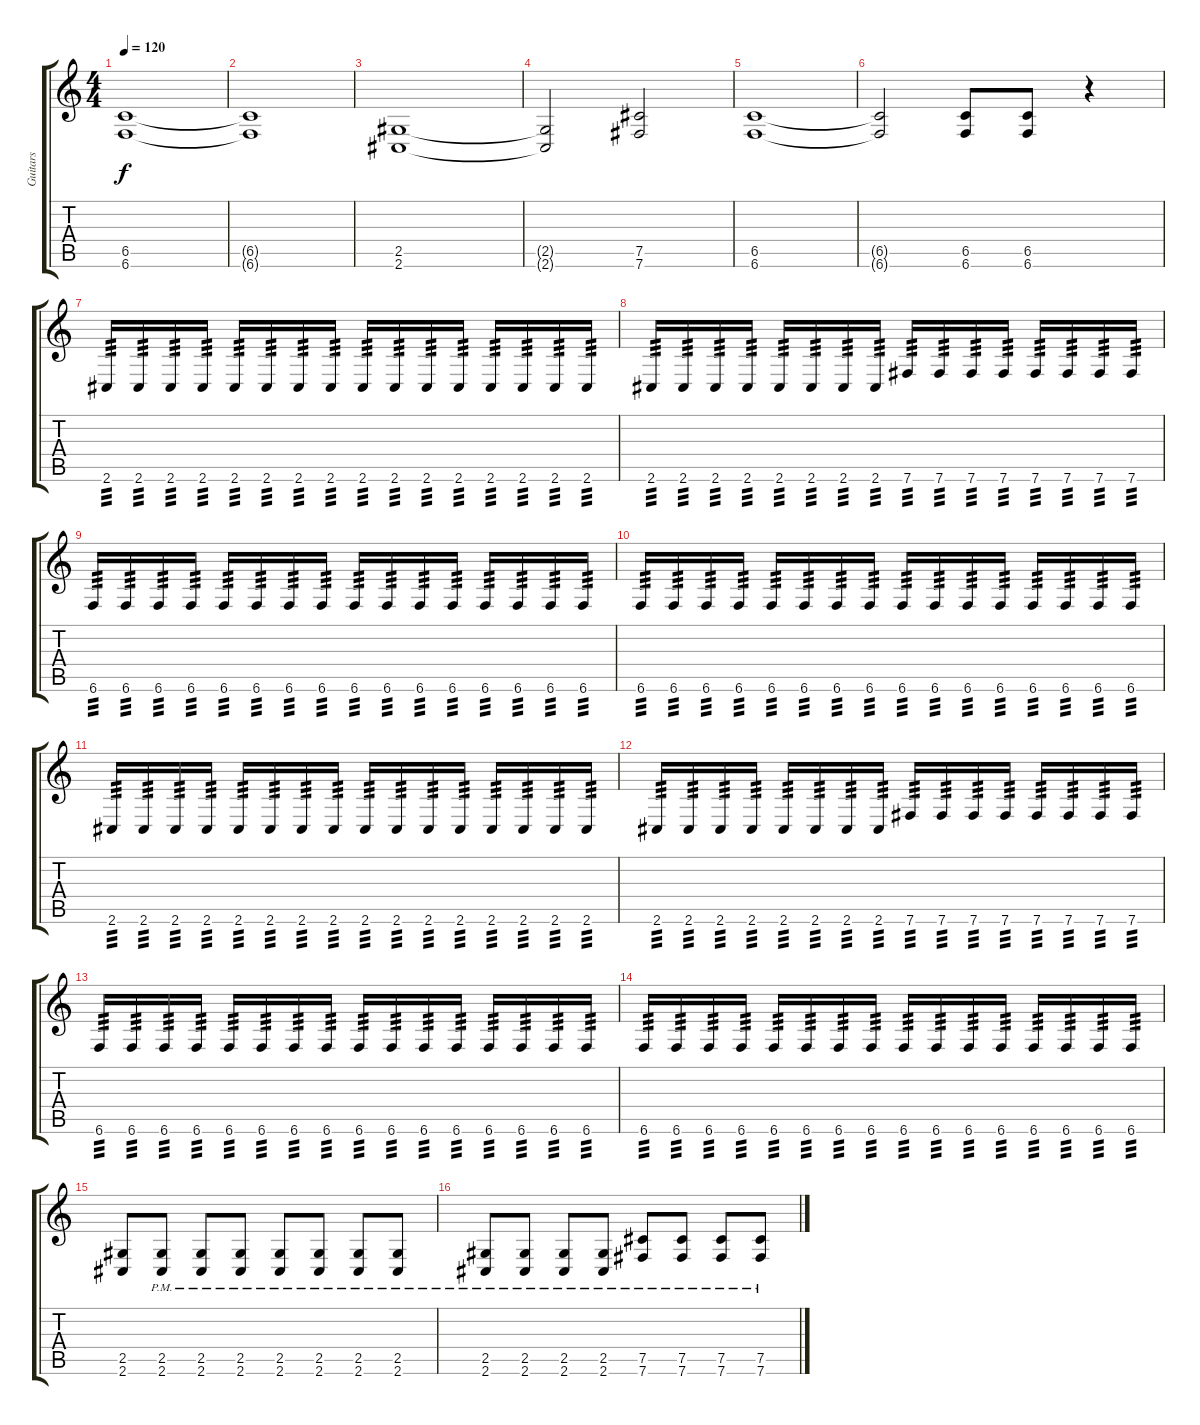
\track ("Guitars" "Guitars") {instrument overdrivenguitar}
\staff {score tabs}
\tuning (Db4 Ab3 E3 B2 Gb2 B1) {hide}
\ts (4 4)
\tempo 120
\clef g2
\ks c
(6.5 6.6).1{dy f} |
(6.5{t} 6.6{t}).1 |
(2.5 2.6).1 |
(2.5{t} 2.6{t}).2 (7.5 7.6).2 |
(6.5 6.6).1 |
(6.5{t} 6.6{t}).2 (6.5 6.6).8 (6.5 6.6).8 r.4 |
2.6.16{tp 3} 2.6.16{tp 3} 2.6.16{tp 3} 2.6.16{tp 3} 2.6.16{tp 3} 2.6.16{tp 3} 2.6.16{tp 3} 2.6.16{tp 3} 2.6.16{tp 3} 2.6.16{tp 3} 2.6.16{tp 3} 2.6.16{tp 3} 2.6.16{tp 3} 2.6.16{tp 3} 2.6.16{tp 3} 2.6.16{tp 3} |
2.6.16{tp 3} 2.6.16{tp 3} 2.6.16{tp 3} 2.6.16{tp 3} 2.6.16{tp 3} 2.6.16{tp 3} 2.6.16{tp 3} 2.6.16{tp 3} 7.6.16{tp 3} 7.6.16{tp 3} 7.6.16{tp 3} 7.6.16{tp 3} 7.6.16{tp 3} 7.6.16{tp 3} 7.6.16{tp 3} 7.6.16{tp 3} |
6.6.16{tp 3} 6.6.16{tp 3} 6.6.16{tp 3} 6.6.16{tp 3} 6.6.16{tp 3} 6.6.16{tp 3} 6.6.16{tp 3} 6.6.16{tp 3} 6.6.16{tp 3} 6.6.16{tp 3} 6.6.16{tp 3} 6.6.16{tp 3} 6.6.16{tp 3} 6.6.16{tp 3} 6.6.16{tp 3} 6.6.16{tp 3} |
6.6.16{tp 3} 6.6.16{tp 3} 6.6.16{tp 3} 6.6.16{tp 3} 6.6.16{tp 3} 6.6.16{tp 3} 6.6.16{tp 3} 6.6.16{tp 3} 6.6.16{tp 3} 6.6.16{tp 3} 6.6.16{tp 3} 6.6.16{tp 3} 6.6.16{tp 3} 6.6.16{tp 3} 6.6.16{tp 3} 6.6.16{tp 3} |
2.6.16{tp 3} 2.6.16{tp 3} 2.6.16{tp 3} 2.6.16{tp 3} 2.6.16{tp 3} 2.6.16{tp 3} 2.6.16{tp 3} 2.6.16{tp 3} 2.6.16{tp 3} 2.6.16{tp 3} 2.6.16{tp 3} 2.6.16{tp 3} 2.6.16{tp 3} 2.6.16{tp 3} 2.6.16{tp 3} 2.6.16{tp 3} |
2.6.16{tp 3} 2.6.16{tp 3} 2.6.16{tp 3} 2.6.16{tp 3} 2.6.16{tp 3} 2.6.16{tp 3} 2.6.16{tp 3} 2.6.16{tp 3} 7.6.16{tp 3} 7.6.16{tp 3} 7.6.16{tp 3} 7.6.16{tp 3} 7.6.16{tp 3} 7.6.16{tp 3} 7.6.16{tp 3} 7.6.16{tp 3} |
6.6.16{tp 3} 6.6.16{tp 3} 6.6.16{tp 3} 6.6.16{tp 3} 6.6.16{tp 3} 6.6.16{tp 3} 6.6.16{tp 3} 6.6.16{tp 3} 6.6.16{tp 3} 6.6.16{tp 3} 6.6.16{tp 3} 6.6.16{tp 3} 6.6.16{tp 3} 6.6.16{tp 3} 6.6.16{tp 3} 6.6.16{tp 3} |
6.6.16{tp 3} 6.6.16{tp 3} 6.6.16{tp 3} 6.6.16{tp 3} 6.6.16{tp 3} 6.6.16{tp 3} 6.6.16{tp 3} 6.6.16{tp 3} 6.6.16{tp 3} 6.6.16{tp 3} 6.6.16{tp 3} 6.6.16{tp 3} 6.6.16{tp 3} 6.6.16{tp 3} 6.6.16{tp 3} 6.6.16{tp 3} |
(2.5 2.6).8 (2.5{pm} 2.6{pm}).8 (2.5{pm} 2.6{pm}).8 (2.5{pm} 2.6{pm}).8 (2.5{pm} 2.6{pm}).8 (2.5{pm} 2.6{pm}).8 (2.5{pm} 2.6{pm}).8 (2.5{pm} 2.6{pm}).8 |
(2.5{pm} 2.6{pm}).8 (2.5{pm} 2.6{pm}).8 (2.5{pm} 2.6{pm}).8 (2.5{pm} 2.6{pm}).8 (7.5{pm} 7.6{pm}).8 (7.5{pm} 7.6{pm}).8 (7.5{pm} 7.6{pm}).8 (7.5{pm} 7.6{pm}).8
